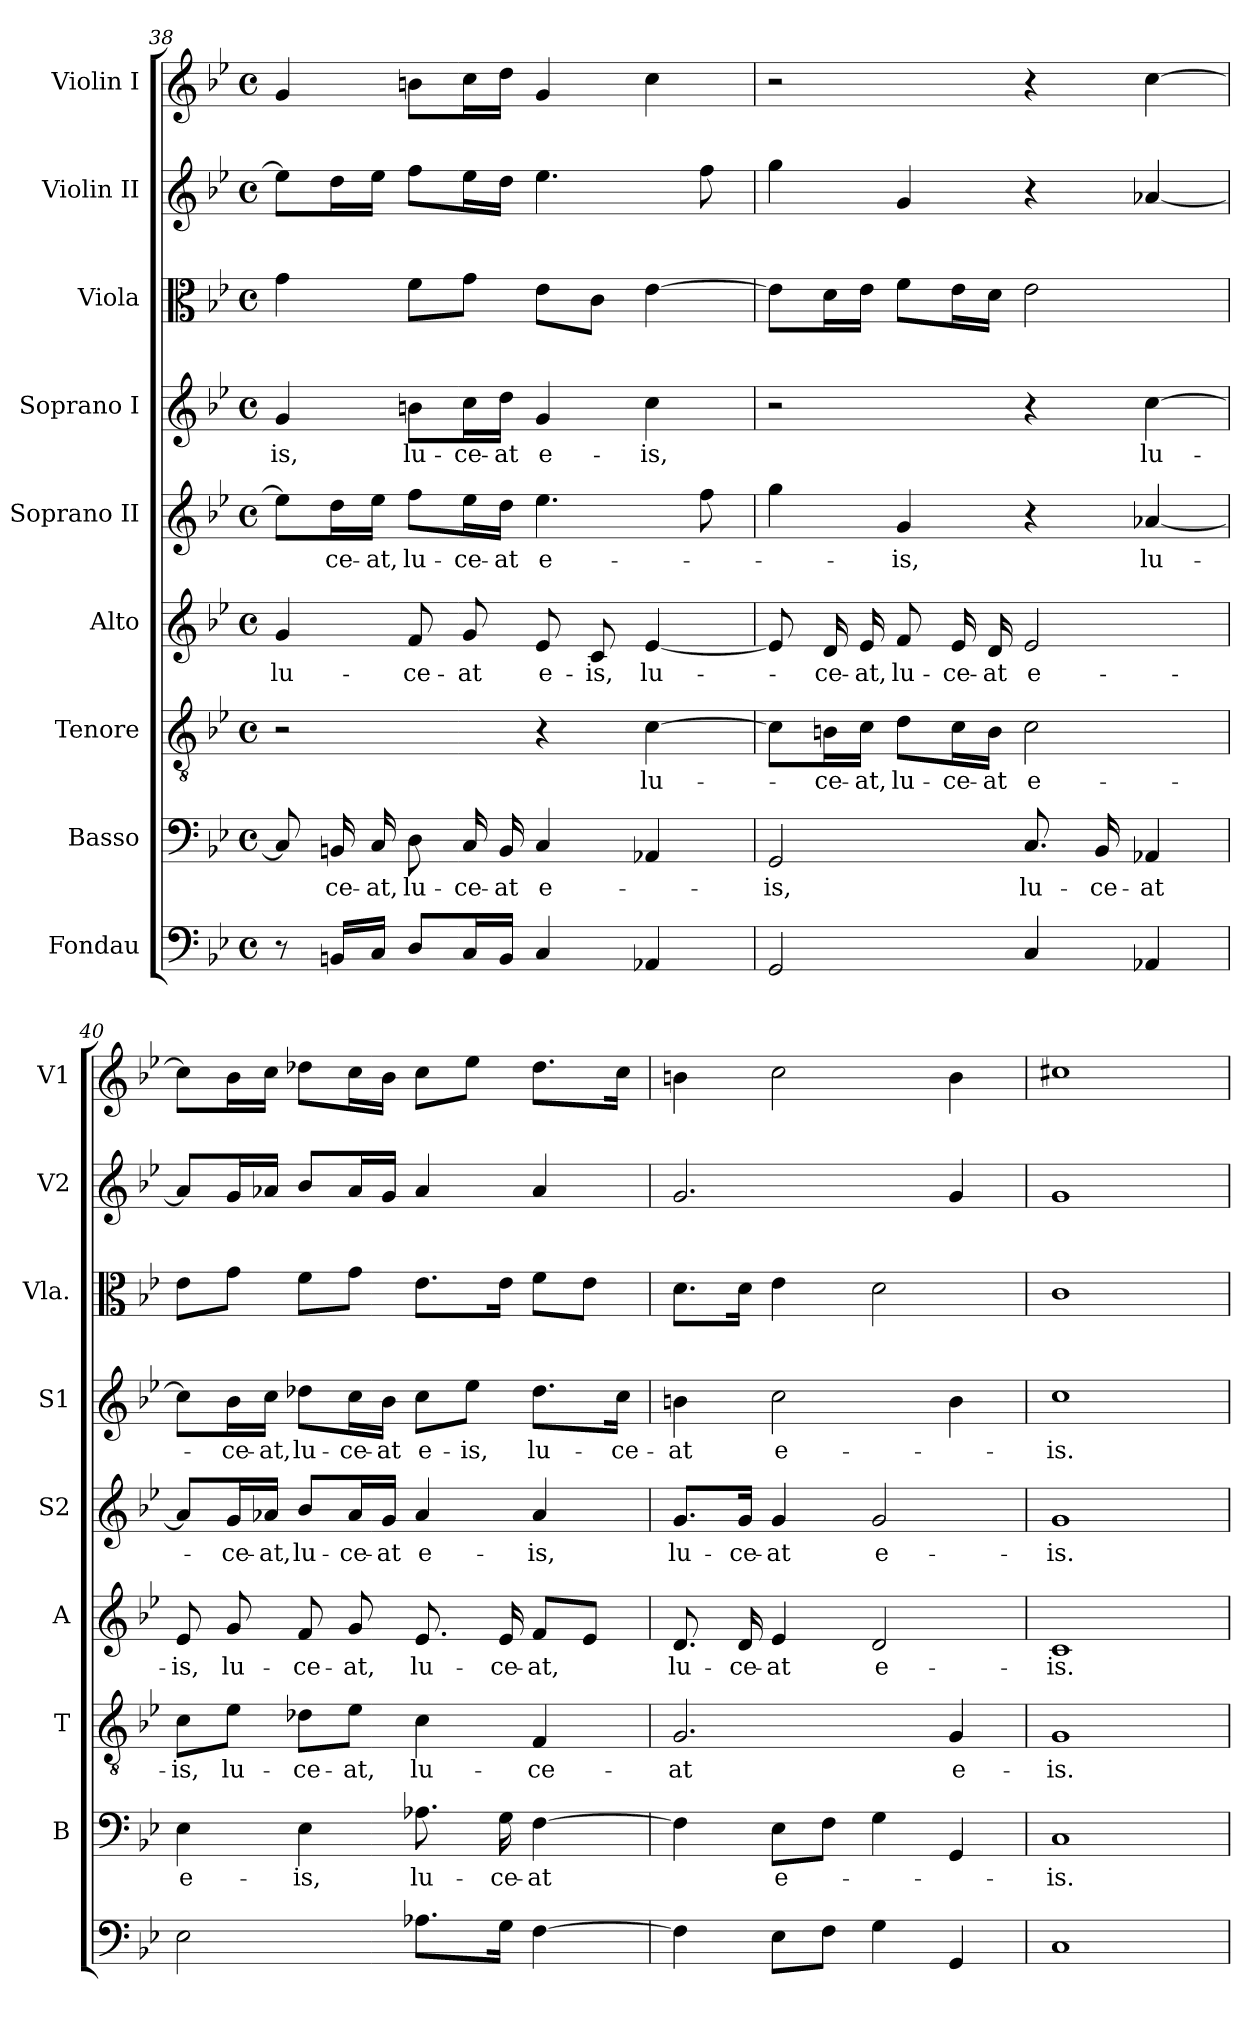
**kern	**kern	**text	**kern	**text	**kern	**text	**kern	**text	**kern	**text	**kern	**kern	**kern
*part9	*part8	*part8	*part7	*part7	*part6	*part6	*part5	*part5	*part4	*part4	*part3	*part2	*part1
*staff9	*staff8	*staff8	*staff7	*staff7	*staff6	*staff6	*staff5	*staff5	*staff4	*staff4	*staff3	*staff2	*staff1
*I"Fondau	*I"Basso	*	*I"Tenore	*	*I"Alto	*	*I"Soprano  II	*	*I"Soprano  I	*	*I"Viola	*I"Violin  II	*I"Violin  I
*	*I'B	*	*I'T	*	*I'A	*	*I'S2	*	*I'S1	*	*I'Vla.	*I'V2	*I'V1
*clefF4	*clefF4	*	*clefGv2	*	*clefG2	*	*clefG2	*	*clefG2	*	*clefC3	*clefG2	*clefG2
*k[b-e-]	*k[b-e-]	*	*k[b-e-]	*	*k[b-e-]	*	*k[b-e-]	*	*k[b-e-]	*	*k[b-e-]	*k[b-e-]	*k[b-e-]
*B-:	*B-:	*	*B-:	*	*B-:	*	*B-:	*	*B-:	*	*B-:	*B-:	*B-:
*M4/4	*M4/4	*	*M4/4	*	*M4/4	*	*M4/4	*	*M4/4	*	*M4/4	*M4/4	*M4/4
*met(c)	*met(c)	*	*met(c)	*	*met(c)	*	*met(c)	*	*met(c)	*	*met(c)	*met(c)	*met(c)
=38	=38	=38	=38	=38	=38	=38	=38	=38	=38	=38	=38	=38	=38
!	!	!	!	!	!	!LO:LY:b	!	!	!	!LO:LY:b	!	!	!
8r	8C/]	.	2r	.	4g/	lu-	8ee-\L]	.	4g/	-is,	4g\	8ee-\L]	4g/
!	!	!LO:LY:b	!	!	!	!	!	!LO:LY:b	!	!	!	!	!
16BBn/LL	16BBn/	-ce-	.	.	.	.	16dd\L	-ce-	.	.	.	16dd\L	.
!	!	!LO:LY:b	!	!	!	!	!	!LO:LY:b	!	!	!	!	!
16C/JJ	16C/	-at,	.	.	.	.	16ee-\JJ	-at,	.	.	.	16ee-\JJ	.
!	!	!LO:LY:b	!	!	!	!LO:LY:b	!	!LO:LY:b	!	!LO:LY:b	!	!	!
8D/L	8D\	lu-	.	.	8f/	-ce-	8ff\L	lu-	8bn\L	lu-	8f\L	8ff\L	8bn\L
!	!	!LO:LY:b	!	!	!	!LO:LY:b	!	!LO:LY:b	!	!LO:LY:b	!	!	!
16C/L	16C/	-ce-	.	.	8g/	-at	16ee-\L	-ce-	16cc\L	-ce-	8g\J	16ee-\L	16cc\L
!	!	!LO:LY:b	!	!	!	!	!	!LO:LY:b	!	!LO:LY:b	!	!	!
16BB/JJ	16BB/	-at	.	.	.	.	16dd\JJ	-at	16dd\JJ	-at	.	16dd\JJ	16dd\JJ
!	!	!LO:LY:b	!	!	!	!LO:LY:b	!	!LO:LY:b	!	!LO:LY:b	!	!	!
4C/	4C/	e-	4r	.	8e-/	e-	4.ee-\	e-	4g/	e-	8e-\L	4.ee-\	4g/
!	!	!	!	!	!	!LO:LY:b	!	!	!	!	!	!	!
.	.	.	.	.	8c/	-is,	.	.	.	.	8c\J	.	.
!	!	!	!	!LO:LY:b	!	!LO:LY:b	!	!	!	!LO:LY:b	!	!	!
4AA-X/	4AA-X/	.	[4c\	lu-	[4e-/	lu-	.	.	4cc\	-is,	[4e-\	.	4cc\
.	.	.	.	.	.	.	8ff\	.	.	.	.	8ff\	.
!!LO:PB:g=z
=39	=39	=39	=39	=39	=39	=39	=39	=39	=39	=39	=39	=39	=39
!	!	!LO:LY:b	!	!	!	!	!	!	!	!	!	!	!
2GG/	2GG/	-is,	8c\L]	.	8e-/]	.	4gg\	.	2r	.	8e-\L]	4gg\	2r
!	!	!	!	!LO:LY:b	!	!LO:LY:b	!	!	!	!	!	!	!
.	.	.	16Bn\L	-ce-	16d/	-ce-	.	.	.	.	16d\L	.	.
!	!	!	!	!LO:LY:b	!	!LO:LY:b	!	!	!	!	!	!	!
.	.	.	16c\JJ	-at,	16e-/	-at,	.	.	.	.	16e-\JJ	.	.
!	!	!	!	!LO:LY:b	!	!LO:LY:b	!	!LO:LY:b	!	!	!	!	!
.	.	.	8d\L	lu-	8f/	lu-	4g/	-is,	.	.	8f\L	4g/	.
!	!	!	!	!LO:LY:b	!	!LO:LY:b	!	!	!	!	!	!	!
.	.	.	16c\L	-ce-	16e-/	-ce-	.	.	.	.	16e-\L	.	.
!	!	!	!	!LO:LY:b	!	!LO:LY:b	!	!	!	!	!	!	!
.	.	.	16B\JJ	-at	16d/	-at	.	.	.	.	16d\JJ	.	.
!	!	!LO:LY:b	!	!LO:LY:b	!	!LO:LY:b	!	!	!	!	!	!	!
4C/	8.C/	lu-	2c\	e-	2e-/	e-	4r	.	4r	.	2e-\	4r	4r
!	!	!LO:LY:b	!	!	!	!	!	!	!	!	!	!	!
.	16BB-/	-ce-	.	.	.	.	.	.	.	.	.	.	.
!	!	!LO:LY:b	!	!	!	!	!	!LO:LY:b	!	!LO:LY:b	!	!	!
4AA-X/	4AA-X/	-at	.	.	.	.	[4a-X/	lu-	[4cc\	lu-	.	[4a-X/	[4cc\
=40	=40	=40	=40	=40	=40	=40	=40	=40	=40	=40	=40	=40	=40
!	!	!LO:LY:b	!	!LO:LY:b	!	!LO:LY:b	!	!	!	!	!	!	!
2E-\	4E-\	e-	8c\L	-is,	8e-/	-is,	8a-/L]	.	8cc\L]	.	8e-\L	8a-/L]	8cc\L]
!	!	!	!	!LO:LY:b	!	!LO:LY:b	!	!LO:LY:b	!	!LO:LY:b	!	!	!
.	.	.	8e-\J	lu-	8g/	lu-	16g/L	-ce-	16b-\L	-ce-	8g\J	16g/L	16b-\L
!	!	!	!	!	!	!	!	!LO:LY:b	!	!LO:LY:b	!	!	!
.	.	.	.	.	.	.	16a-X/JJ	-at,	16cc\JJ	-at,	.	16a-X/JJ	16cc\JJ
!	!	!LO:LY:b	!	!LO:LY:b	!	!LO:LY:b	!	!LO:LY:b	!	!LO:LY:b	!	!	!
.	4E-\	-is,	8d-X\L	-ce-	8f/	-ce-	8b-/L	lu-	8dd-X\L	lu-	8f\L	8b-/L	8dd-X\L
!	!	!	!	!LO:LY:b	!	!LO:LY:b	!	!LO:LY:b	!	!LO:LY:b	!	!	!
.	.	.	8e-\J	-at,	8g/	-at,	16a-/L	-ce-	16cc\L	-ce-	8g\J	16a-/L	16cc\L
!	!	!	!	!	!	!	!	!LO:LY:b	!	!LO:LY:b	!	!	!
.	.	.	.	.	.	.	16g/JJ	-at	16b-\JJ	-at	.	16g/JJ	16b-\JJ
!	!	!LO:LY:b	!	!LO:LY:b	!	!LO:LY:b	!	!LO:LY:b	!	!LO:LY:b	!	!	!
8.A-X\L	8.A-X\	lu-	4c\	lu-	8.e-/	lu-	4a-/	e-	8cc\L	e-	8.e-\L	4a-/	8cc\L
!	!	!	!	!	!	!	!	!	!	!LO:LY:b	!	!	!
.	.	.	.	.	.	.	.	.	8ee-\J	-is,	.	.	8ee-\J
!	!	!LO:LY:b	!	!	!	!LO:LY:b	!	!	!	!	!	!	!
16G\Jk	16G\	-ce-	.	.	16e-/	-ce-	.	.	.	.	16e-\Jk	.	.
!	!	!LO:LY:b	!	!LO:LY:b	!	!LO:LY:b	!	!LO:LY:b	!	!LO:LY:b	!	!	!
[4F\	[4F\	-at	4F/	-ce-	8f/L	-at,	4a-/	-is,	8.dd-\L	lu-	8f\L	4a-/	8.dd-\L
.	.	.	.	.	8e-/J	.	.	.	.	.	8e-\J	.	.
!	!	!	!	!	!	!	!	!	!	!LO:LY:b	!	!	!
.	.	.	.	.	.	.	.	.	16cc\Jk	-ce-	.	.	16cc\Jk
=41	=41	=41	=41	=41	=41	=41	=41	=41	=41	=41	=41	=41	=41
!	!	!	!	!LO:LY:b	!	!LO:LY:b	!	!LO:LY:b	!	!LO:LY:b	!	!	!
4F\]	4F\]	.	2.G/	-at	8.d/	lu-	8.g/L	lu-	4bn\	-at	8.d\L	2.g/	4bn\
!	!	!	!	!	!	!LO:LY:b	!	!LO:LY:b	!	!	!	!	!
.	.	.	.	.	16d/	-ce-	16g/Jk	-ce-	.	.	16d\Jk	.	.
!	!	!LO:LY:b	!	!	!	!LO:LY:b	!	!LO:LY:b	!	!LO:LY:b	!	!	!
8E-\L	8E-\L	e-	.	.	4e-/	-at	4g/	-at	2cc\	e-	4e-\	.	2cc\
8F\J	8F\J	.	.	.	.	.	.	.	.	.	.	.	.
!	!	!	!	!	!	!LO:LY:b	!	!LO:LY:b	!	!	!	!	!
4G\	4G\	.	.	.	2d/	e-	2g/	e-	.	.	2d\	.	.
!	!	!	!	!LO:LY:b	!	!	!	!	!	!	!	!	!
4GG/	4GG/	.	4G/	e-	.	.	.	.	4b\	.	.	4g/	4b\
=42	=42	=42	=42	=42	=42	=42	=42	=42	=42	=42	=42	=42	=42
!	!	!LO:LY:b	!	!LO:LY:b	!	!LO:LY:b	!	!LO:LY:b	!	!LO:LY:b	!	!	!
1C	1C	-is.	1G	-is.	1c	-is.	1g	-is.	1cc	-is.	1c	1g	1cc#X
=	=	=	=	=	=	=	=	=	=	=	=	=	=
*-	*-	*-	*-	*-	*-	*-	*-	*-	*-	*-	*-	*-	*-
